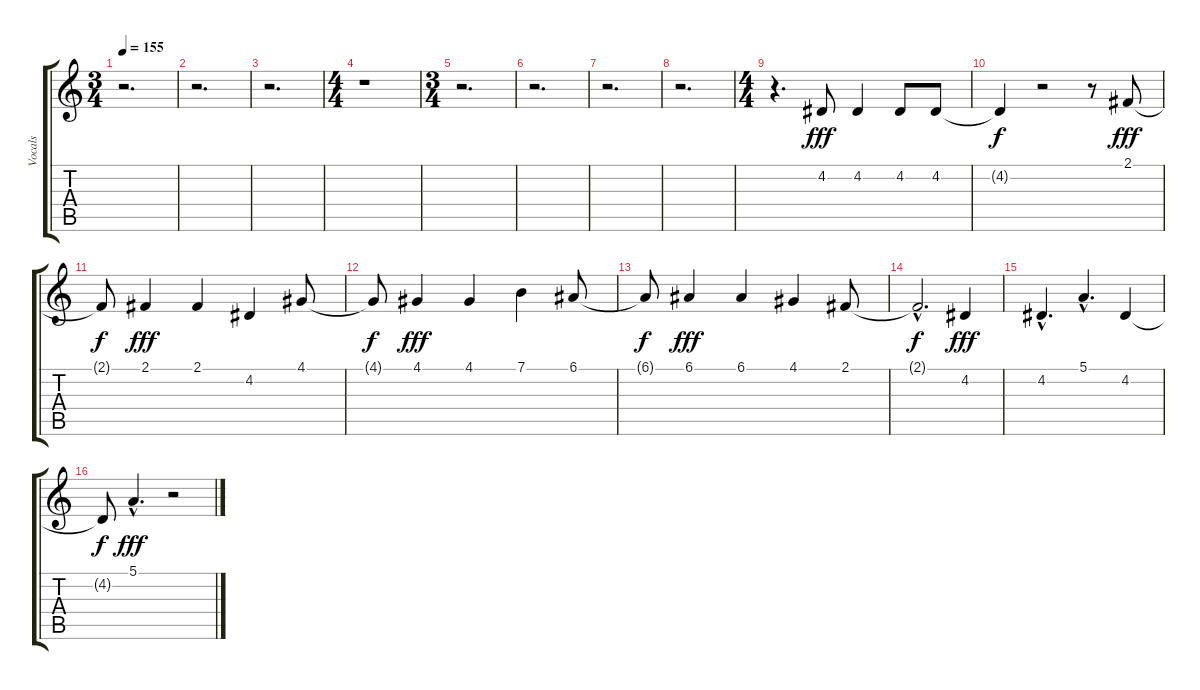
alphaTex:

\track ("Vocals" "Vocals") {instrument stringensemble1}
\staff {score tabs}
\tuning (E4 B3 G3 D3 A2 E2) {hide}
\ts (3 4)
\tempo 155
\clef g2
\ks c
r.2{d dy f} |
r.2{d} |
r.2{d} |
\ts (4 4)
r.1 |
\ts (3 4)
r.2{d} |
r.2{d} |
r.2{d} |
r.2{d} |
\ts (4 4)
r.4{d} 4.2.8{dy fff volume 15} 4.2.4 4.2.8 4.2.8 |
4.2{t}.4{dy f} r.2 r.8 2.1.8{dy fff} |
2.1{t}.8{dy f} 2.1.4{dy fff} 2.1.4 4.2.4 4.1.8 |
4.1{t}.8{dy f} 4.1.4{dy fff} 4.1.4 7.1.4 6.1.8 |
6.1{t}.8{dy f} 6.1.4{dy fff} 6.1.4 4.1.4 2.1.8 |
2.1{hac t}.2{d dy f} 4.2.4{dy fff} |
4.2{hac}.4{d} 5.1{hac}.4{d} 4.2.4 |
4.2{t}.8{dy f} 5.1{hac}.4{d dy fff} r.2
